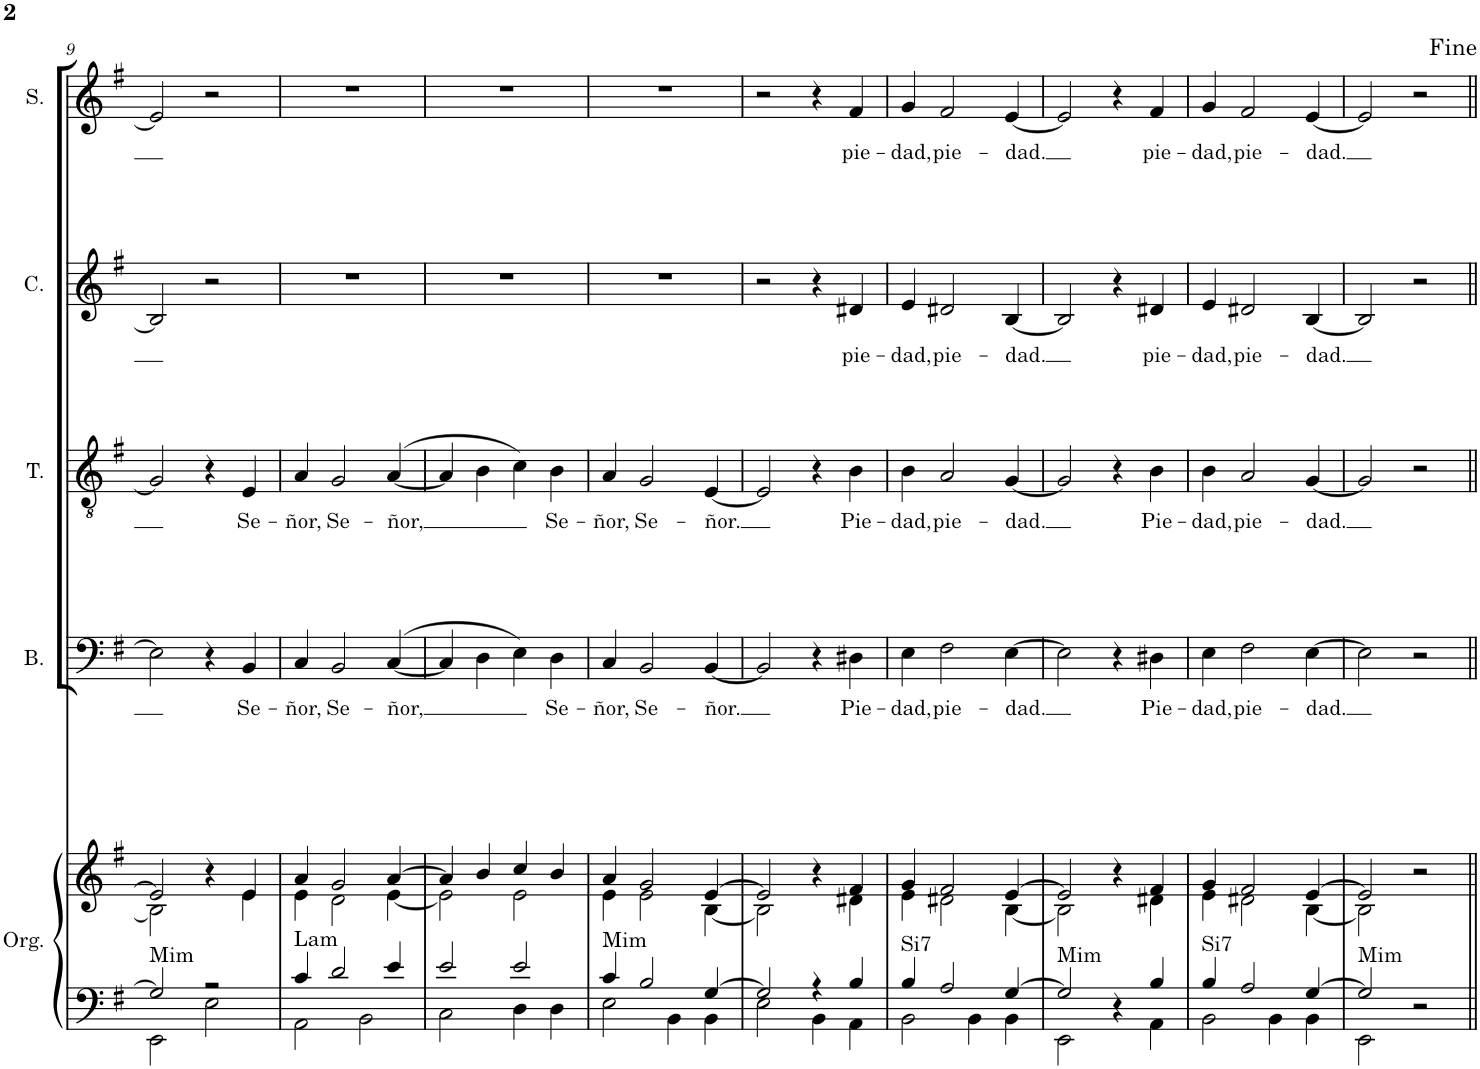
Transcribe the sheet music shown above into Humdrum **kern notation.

**kern	**kern	**harte	**kern	**text	**kern	**text	**kern	**text	**kern	**text
*part5	*part5	*part5	*part4	*part4	*part3	*part3	*part2	*part2	*part1	*part1
*staff6	*staff5	*	*staff4	*staff4	*staff3	*staff3	*staff2	*staff2	*staff1	*staff1
*I"Órgano	*	*	*I"Bajo	*	*I"Tenor	*	*I"Contralto	*	*I"Soprano	*
*	*	*	*I'B.	*	*I'T.	*	*I'C.	*	*I'S.	*
!!LO:PB:g=z
*clefF4	*clefG2	*	*clefF4	*	*clefGv2	*	*clefG2	*	*clefG2	*
*k[f#]	*k[f#]	*	*k[f#]	*	*k[f#]	*	*k[f#]	*	*k[f#]	*
*M2/2	*M2/2	*	*M2/2	*	*M2/2	*	*M2/2	*	*M2/2	*
*met(c|)	*met(c|)	*	*met(c|)	*	*met(c|)	*	*met(c|)	*	*met(c|)	*
=9	=9	=9	=9	=9	=9	=9	=9	=9	=9	=9
*^	*^	*	*	*	*	*	*	*	*	*
!	!	!	!	!LO:H:kt=Mim	!	!	!	!	!	!	!	!
2G/]	2EE\	2e/]	2B\]	N	2E\]	.	2G/]	.	2B/]	.	2e/]	.
2r	2E\	4r	4ryy	.	4r	.	4r	.	2r	.	2r	.
!	!	!	!	!	!	!LO:LY:b	!	!LO:LY:b	!	!	!	!
.	.	4e/	4e\	.	4BB/	Se-	4E/	Se-	.	.	.	.
=10	=10	=10	=10	=10	=10	=10	=10	=10	=10	=10	=10	=10
!	!	!	!	!LO:H:kt=Lam	!	!LO:LY:b	!	!LO:LY:b	!	!	!	!
4c/	2AA\	4a/	4e\	N	4C/	-ñor,	4A/	-ñor,	1r	.	1r	.
!	!	!	!	!	!	!LO:LY:b	!	!LO:LY:b	!	!	!	!
2d/	.	2g/	2d\	.	2BB/	Se-	2G/	Se-	.	.	.	.
.	2BB\	.	.	.	.	.	.	.	.	.	.	.
!	!	!	!	!	!	!LO:LY:b	!	!LO:LY:b	!	!	!	!
4e/	.	[4a/	[4e\	.	([4C/	-ñor,	([4A/	-ñor,	.	.	.	.
=11	=11	=11	=11	=11	=11	=11	=11	=11	=11	=11	=11	=11
2e/	2C\	4a/]	2e\]	.	4C/]	.	4A/]	.	1r	.	1r	.
.	.	4b/	.	.	4D\	.	4B\	.	.	.	.	.
2e/	4D\	4cc/	2e\	.	4E\)	.	4c\)	.	.	.	.	.
!	!	!	!	!	!	!LO:LY:b	!	!LO:LY:b	!	!	!	!
.	4D\	4b/	.	.	4D\	Se-	4B\	Se-	.	.	.	.
=12	=12	=12	=12	=12	=12	=12	=12	=12	=12	=12	=12	=12
!	!	!	!	!LO:H:kt=Mim	!	!LO:LY:b	!	!LO:LY:b	!	!	!	!
4c/	2E\	4a/	4e\	N	4C/	-ñor,	4A/	-ñor,	1r	.	1r	.
!	!	!	!	!	!	!LO:LY:b	!	!LO:LY:b	!	!	!	!
2B/	.	2g/	2e\	.	2BB/	Se-	2G/	Se-	.	.	.	.
.	4BB\	.	.	.	.	.	.	.	.	.	.	.
!	!	!	!	!	!	!LO:LY:b	!	!LO:LY:b	!	!	!	!
[4G/	4BB\	[4e/	[4B\	.	[4BB/	-ñor.	[4E/	-ñor.	.	.	.	.
=13	=13	=13	=13	=13	=13	=13	=13	=13	=13	=13	=13	=13
2G/]	2E\	2e/]	2B\]	.	2BB/]	.	2E/]	.	2r	.	2r	.
4r	4BB\	4r	4ryy	.	4r	.	4r	.	4r	.	4r	.
!	!	!	!	!	!	!LO:LY:b	!	!LO:LY:b	!	!LO:LY:b	!	!LO:LY:b
4B/	4AA\	4f#/	4d#X\	.	4D#X\	Pie-	4B\	Pie-	4d#X/	pie-	4f#/	pie-
=14	=14	=14	=14	=14	=14	=14	=14	=14	=14	=14	=14	=14
!	!	!	!	!LO:H:kt=Si7	!	!LO:LY:b	!	!LO:LY:b	!	!LO:LY:b	!	!LO:LY:b
4B/	2BB\	4g/	4e\	N	4E\	-dad,	4B\	-dad,	4e/	-dad,	4g/	-dad,
!	!	!	!	!	!	!LO:LY:b	!	!LO:LY:b	!	!LO:LY:b	!	!LO:LY:b
2A/	.	2f#/	2d#X\	.	2F#\	pie-	2A/	pie-	2d#X/	pie-	2f#/	pie-
.	4BB\	.	.	.	.	.	.	.	.	.	.	.
!	!	!	!	!	!	!LO:LY:b	!	!LO:LY:b	!	!LO:LY:b	!	!LO:LY:b
[4G/	4BB\	[4e/	[4B\	.	[4E\	-dad.	[4G/	-dad.	[4B/	-dad.	[4e/	-dad.
=15	=15	=15	=15	=15	=15	=15	=15	=15	=15	=15	=15	=15
!	!	!	!	!LO:H:kt=Mim	!	!	!	!	!	!	!	!
2G/]	2EE\	2e/]	2B\]	N	2E\]	.	2G/]	.	2B/]	.	2e/]	.
4r	4ryy	4r	4ryy	.	4r	.	4r	.	4r	.	4r	.
!	!	!	!	!	!	!LO:LY:b	!	!LO:LY:b	!	!LO:LY:b	!	!LO:LY:b
4B/	4AA\	4f#/	4d#X\	.	4D#X\	Pie-	4B\	Pie-	4d#X/	pie-	4f#/	pie-
=16	=16	=16	=16	=16	=16	=16	=16	=16	=16	=16	=16	=16
!	!	!	!	!LO:H:kt=Si7	!	!LO:LY:b	!	!LO:LY:b	!	!LO:LY:b	!	!LO:LY:b
4B/	2BB\	4g/	4e\	N	4E\	-dad,	4B\	-dad,	4e/	-dad,	4g/	-dad,
!	!	!	!	!	!	!LO:LY:b	!	!LO:LY:b	!	!LO:LY:b	!	!LO:LY:b
2A/	.	2f#/	2d#X\	.	2F#\	pie-	2A/	pie-	2d#X/	pie-	2f#/	pie-
.	4BB\	.	.	.	.	.	.	.	.	.	.	.
!	!	!	!	!	!	!LO:LY:b	!	!LO:LY:b	!	!LO:LY:b	!	!LO:LY:b
[4G/	4BB\	[4e/	[4B\	.	[4E\	-dad.	[4G/	-dad.	[4B/	-dad.	[4e/	-dad.
=17	=17	=17	=17	=17	=17	=17	=17	=17	=17	=17	=17	=17
!	!	!	!	!LO:H:kt=Mim	!	!	!	!	!	!	!	!
2G/]	2EE\	2e/]	2B\]	N	2E\]	.	2G/]	.	2B/]	.	2e/]	.
2r	2ryy	2r	2ryy	.	2r	.	2r	.	2r	.	2r	.
*v	*v	*	*	*	*	*	*	*	*	*	*	*
*	*v	*v	*	*	*	*	*	*	*	*	*
=||	=||	=||	=||	=||	=||	=||	=||	=||	=||	=||
*-	*-	*-	*-	*-	*-	*-	*-	*-	*-	*-
